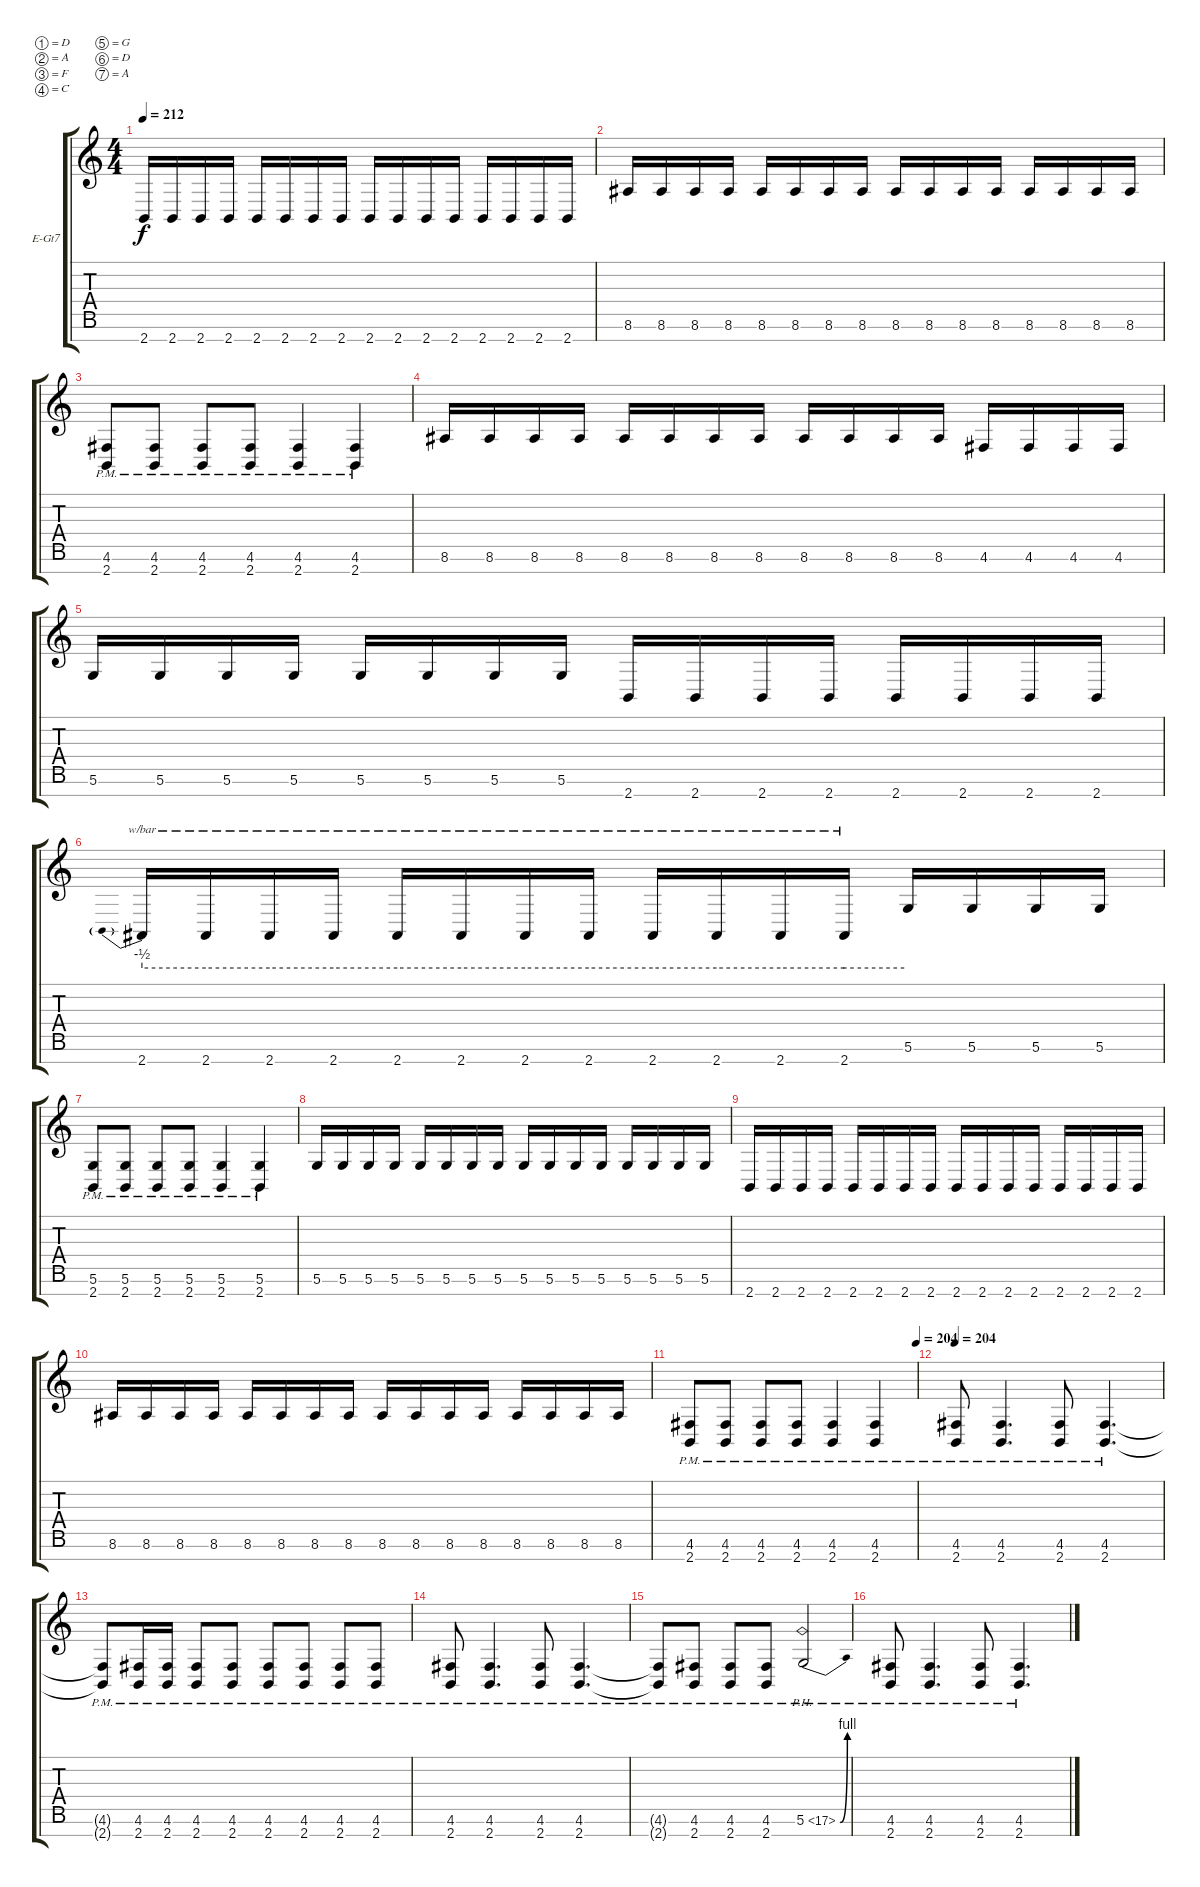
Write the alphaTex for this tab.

\bracketExtendMode groupsimilarinstruments
\firstSystemTrackNameOrientation horizontal
\otherSystemsTrackNameOrientation horizontal
\track ("Simon Girard" "E-Gt7") {instrument distortionguitar}
\staff {score tabs}
\tuning (D4 A3 F3 C3 G2 D2 A1)
\ts (4 4)
\tempo 212
\clef g2
\ks c
2.7.16{dy f} 2.7.16 2.7.16 2.7.16 2.7.16 2.7.16 2.7.16 2.7.16 2.7.16 2.7.16 2.7.16 2.7.16 2.7.16 2.7.16 2.7.16 2.7.16 |
8.6.16 8.6.16 8.6.16 8.6.16 8.6.16 8.6.16 8.6.16 8.6.16 8.6.16 8.6.16 8.6.16 8.6.16 8.6.16 8.6.16 8.6.16 8.6.16 |
(4.6{pm} 2.7{pm}).8 (4.6{pm} 2.7{pm}).8 (4.6{pm} 2.7{pm}).8 (4.6{pm} 2.7{pm}).8 (4.6{pm} 2.7{pm}).4 (4.6{pm} 2.7{pm}).4 |
8.6.16 8.6.16 8.6.16 8.6.16 8.6.16 8.6.16 8.6.16 8.6.16 8.6.16 8.6.16 8.6.16 8.6.16 4.6.16 4.6.16 4.6.16 4.6.16 |
5.6.16 5.6.16 5.6.16 5.6.16 5.6.16 5.6.16 5.6.16 5.6.16 2.7.16 2.7.16 2.7.16 2.7.16 2.7.16 2.7.16 2.7.16 2.7.16 |
2.7.16{tbe (predive default 0 -2 60 -2)} 2.7.16{tbe (hold default 0 -2 60 -2)} 2.7.16{tbe (hold default 0 -2 60 -2)} 2.7.16{tbe (hold default 0 -2 60 -2)} 2.7.16{tbe (hold default 0 -2 60 -2)} 2.7.16{tbe (hold default 0 -2 60 -2)} 2.7.16{tbe (hold default 0 -2 60 -2)} 2.7.16{tbe (hold default 0 -2 60 -2)} 2.7.16{tbe (hold default 0 -2 60 -2)} 2.7.16{tbe (hold default 0 -2 60 -2)} 2.7.16{tbe (hold default 0 -2 60 -2)} 2.7.16{tbe (hold default 0 -2 60 -2)} 5.6.16 5.6.16 5.6.16 5.6.16 |
(5.6{pm} 2.7{pm}).8 (5.6{pm} 2.7{pm}).8 (5.6{pm} 2.7{pm}).8 (5.6{pm} 2.7{pm}).8 (5.6{pm} 2.7{pm}).4 (5.6{pm} 2.7{pm}).4 |
5.6.16 5.6.16 5.6.16 5.6.16 5.6.16 5.6.16 5.6.16 5.6.16 5.6.16 5.6.16 5.6.16 5.6.16 5.6.16 5.6.16 5.6.16 5.6.16 |
2.7.16 2.7.16 2.7.16 2.7.16 2.7.16 2.7.16 2.7.16 2.7.16 2.7.16 2.7.16 2.7.16 2.7.16 2.7.16 2.7.16 2.7.16 2.7.16 |
8.6.16 8.6.16 8.6.16 8.6.16 8.6.16 8.6.16 8.6.16 8.6.16 8.6.16 8.6.16 8.6.16 8.6.16 8.6.16 8.6.16 8.6.16 8.6.16 |
\tempo (204 1)
(4.6{pm} 2.7{pm}).8 (4.6{pm} 2.7{pm}).8 (4.6{pm} 2.7{pm}).8 (4.6{pm} 2.7{pm}).8 (4.6{pm} 2.7{pm}).4 (4.6{pm} 2.7{pm}).4 |
\tempo 204
(4.6{pm} 2.7{pm}).8 (4.6{pm} 2.7{pm}).4{d} (4.6{pm} 2.7{pm}).8 (4.6{pm} 2.7{pm}).4{d} |
(4.6{pm t} 2.7{pm t}).8 (4.6{pm} 2.7{pm}).16 (4.6{pm} 2.7{pm}).16 (4.6{pm} 2.7{pm}).8 (4.6{pm} 2.7{pm}).8 (4.6{pm} 2.7{pm}).8 (4.6{pm} 2.7{pm}).8 (4.6{pm} 2.7{pm}).8 (4.6{pm} 2.7{pm}).8 |
(4.6{pm} 2.7{pm}).8 (4.6{pm} 2.7{pm}).4{d} (4.6{pm} 2.7{pm}).8 (4.6{pm} 2.7{pm}).4{d} |
(4.6{pm t} 2.7{pm t}).8 (4.6{pm} 2.7{pm}).8 (4.6{pm} 2.7{pm}).8 (4.6{pm} 2.7{pm}).8 5.6{be (bend 0 0 60 4) ph 12 pm}.2 |
(4.6{pm} 2.7{pm}).8 (4.6{pm} 2.7{pm}).4{d} (4.6{pm} 2.7{pm}).8 (4.6{pm} 2.7{pm}).4{d}
